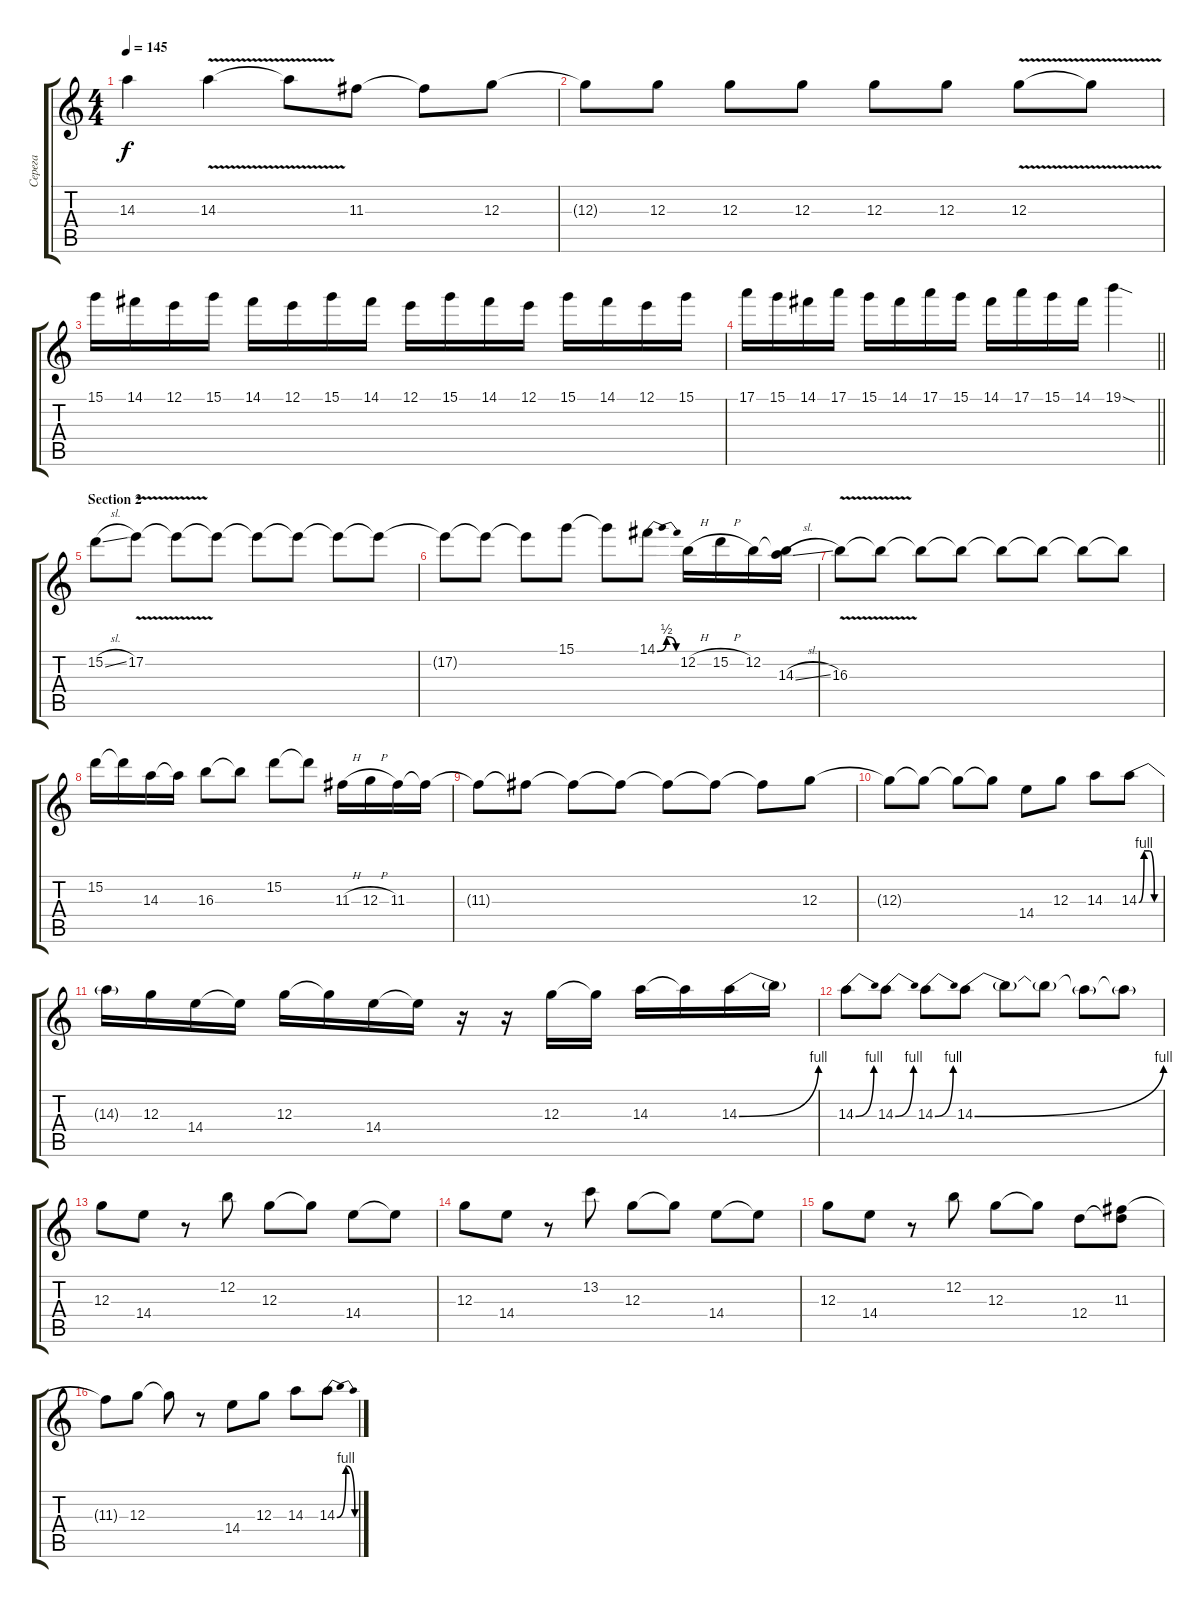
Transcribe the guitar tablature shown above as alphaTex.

\track ("Серега" "Серега") {instrument distortionguitar}
\staff {score tabs}
\tuning (E4 B3 G3 D3 A2 E2) {hide}
\ts (4 4)
\tempo 145
\clef g2
\ks c
14.3.4{dy f} 14.3{v}.4 14.3{t}.8 11.3.8 11.3{t}.8 12.3.8 |
12.3{t}.8 12.3.8 12.3.8 12.3.8 12.3.8 12.3.8 12.3{v}.8 12.3{t}.8 |
15.1.16 14.1.16 12.1.16 15.1.16 14.1.16 12.1.16 15.1.16 14.1.16 12.1.16 15.1.16 14.1.16 12.1.16 15.1.16 14.1.16 12.1.16 15.1.16 |
\barLineRight lightlight
17.1.16 15.1.16 14.1.16 17.1.16 15.1.16 14.1.16 17.1.16 15.1.16 14.1.16 17.1.16 15.1.16 14.1.16 19.1{sod}.4 |
\section ("" "Section 2")
15.2{sl}.8 17.2{v}.8 17.2{t}.8 17.2{t}.8 17.2{t}.8 17.2{t}.8 17.2{t}.8 17.2{t}.8 |
17.2{t}.8 17.2{t}.8 17.2{t}.8 15.1.8 15.1{t}.8 14.1{be (bendrelease 0 0 15 2 44 2 60 0)}.8 12.2{h}.16 15.2{h}.16 12.2.16 (12.2{t} 14.3{sl}).16 |
16.3{v}.8 16.3{t}.8 16.3{t}.8 16.3{t}.8 16.3{t}.8 16.3{t}.8 16.3{t}.8 16.3{t}.8 |
15.2.16 15.2{t}.16 14.3.16 14.3{t}.16 16.3.8 16.3{t}.8 15.2.8 15.2{t}.8 11.3{h}.16 12.3{h}.16 11.3.16 11.3{t}.16 |
11.3{t}.8 11.3{t}.8 11.3{t}.8 11.3{t}.8 11.3{t}.8 11.3{t}.8 11.3{t}.8 12.3.8 |
12.3{t}.8 12.3{t}.8 12.3{t}.8 12.3{t}.8 14.4.8 12.3.8 14.3.8 14.3{be (custom 0 0 15 4 30 4 45 0 60 0)}.8 |
14.3{t}.16 12.3.16 14.4.16 14.4{t}.16 12.3.16 12.3{t}.16 14.4.16 14.4{t}.16 r.16 r.16 12.3.16 12.3{t}.16 14.3.16 14.3{t}.16 14.3{be (bend 0 0 60 4)}.16 14.3{t}.16 |
14.3{be (bend 0 0 60 4)}.8 14.3{be (bend 0 0 60 4)}.8 14.3{be (bend 0 0 60 4)}.8 14.3{be (bend 0 0 60 4)}.8 14.3{t}.8 14.3{t}.8 14.3{t}.8 14.3{t}.8 |
12.3.8 14.4.8 r.8 12.2.8 12.3.8 12.3{t}.8 14.4.8 14.4{t}.8 |
12.3.8 14.4.8 r.8 13.2.8 12.3.8 12.3{t}.8 14.4.8 14.4{t}.8 |
12.3.8 14.4.8 r.8 12.2.8 12.3.8 12.3{t}.8 12.4.8 (11.3 12.4{t}).8 |
11.3{t}.8 12.3.8 12.3{t}.8 r.8 14.4.8 12.3.8 14.3.8 14.3{be (bendrelease 0 0 15 4 45 4 60 0)}.8
